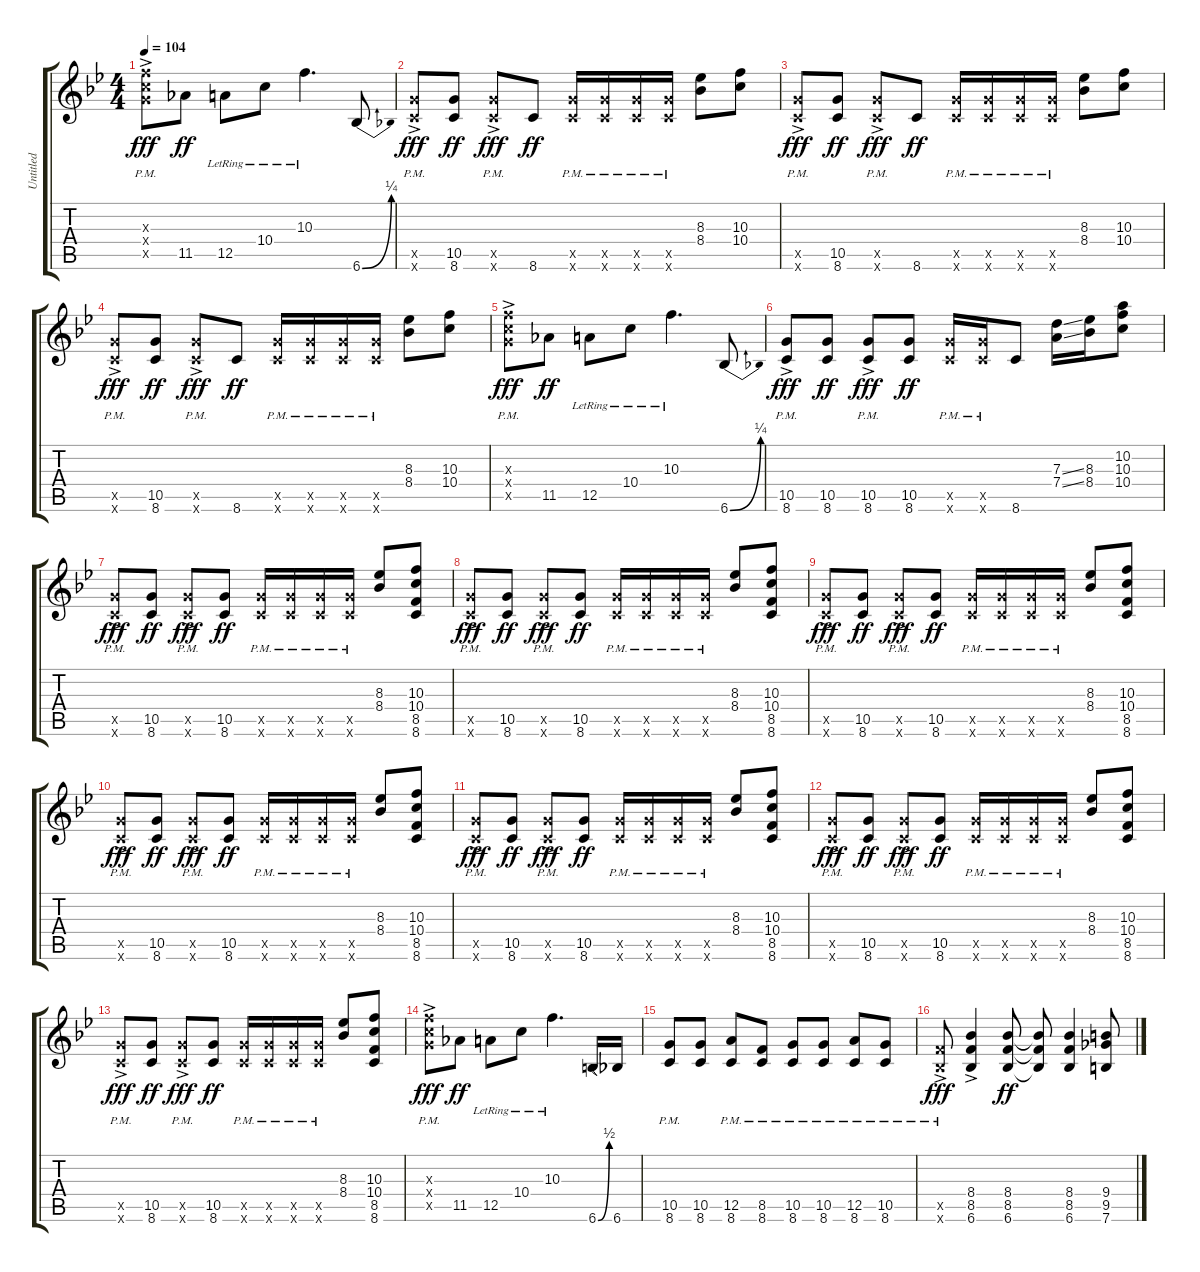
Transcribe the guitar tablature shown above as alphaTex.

\track ("Untitled" "Untitled") {instrument distortionguitar}
\staff {score tabs}
\tuning (E4 B3 G3 D3 A2 E2) {hide}
\ts (4 4)
\tempo 104
\clef g2
\ks bb
(10.3{ac pm x} 10.4{ac pm x} 10.5{ac pm x}).8{dy fff} 11.5.8{dy ff} 12.5{lr}.8 10.4{lr}.8 10.3{lr}.4{d} 6.6{be (bend 0 0 60 1)}.8 |
(10.5{ac pm x} 8.6{ac pm x}).8{dy fff} (10.5 8.6).8{dy ff} (10.5{ac pm x} 8.6{ac pm x}).8{dy fff} 8.6.8{dy ff} (10.5{pm x} 8.6{pm x}).16 (10.5{pm x} 8.6{pm x}).16 (10.5{pm x} 8.6{pm x}).16 (10.5{pm x} 8.6{pm x}).16 (8.3 8.4).8 (10.3 10.4).8 |
(10.5{ac pm x} 8.6{ac pm x}).8{dy fff} (10.5 8.6).8{dy ff} (10.5{ac pm x} 8.6{ac pm x}).8{dy fff} 8.6.8{dy ff} (10.5{pm x} 8.6{pm x}).16 (10.5{pm x} 8.6{pm x}).16 (10.5{pm x} 8.6{pm x}).16 (10.5{pm x} 8.6{pm x}).16 (8.3 8.4).8 (10.3 10.4).8 |
(10.5{ac pm x} 8.6{ac pm x}).8{dy fff} (10.5 8.6).8{dy ff} (10.5{ac pm x} 8.6{ac pm x}).8{dy fff} 8.6.8{dy ff} (10.5{pm x} 8.6{pm x}).16 (10.5{pm x} 8.6{pm x}).16 (10.5{pm x} 8.6{pm x}).16 (10.5{pm x} 8.6{pm x}).16 (8.3 8.4).8 (10.3 10.4).8 |
(10.3{ac pm x} 10.4{ac pm x} 10.5{ac pm x}).8{dy fff} 11.5.8{dy ff} 12.5{lr}.8 10.4{lr}.8 10.3{lr}.4{d} 6.6{be (bend 0 0 60 1)}.8 |
(10.5{ac pm} 8.6{ac pm}).8{dy fff} (10.5 8.6).8{dy ff} (10.5{ac pm} 8.6{ac pm}).8{dy fff} (10.5 8.6).8{dy ff} (10.5{pm x} 8.6{pm x}).16 (10.5{pm x} 8.6{pm x}).16 8.6.8 (7.3{ss} 7.4{ss}).16 (8.3 8.4).16 (10.2 10.3 10.4).8 |
(10.5{ac pm x} 8.6{ac pm x}).8{dy fff} (10.5 8.6).8{dy ff} (10.5{ac pm x} 8.6{ac pm x}).8{dy fff} (10.5 8.6).8{dy ff} (10.5{pm x} 8.6{pm x}).16 (10.5{pm x} 8.6{pm x}).16 (10.5{pm x} 8.6{pm x}).16 (10.5{pm x} 8.6{pm x}).16 (8.3 8.4).8 (10.3 10.4 8.5 8.6).8 |
(10.5{ac pm x} 8.6{ac pm x}).8{dy fff} (10.5 8.6).8{dy ff} (10.5{ac pm x} 8.6{ac pm x}).8{dy fff} (10.5 8.6).8{dy ff} (10.5{pm x} 8.6{pm x}).16 (10.5{pm x} 8.6{pm x}).16 (10.5{pm x} 8.6{pm x}).16 (10.5{pm x} 8.6{pm x}).16 (8.3 8.4).8 (10.3 10.4 8.5 8.6).8 |
(10.5{ac pm x} 8.6{ac pm x}).8{dy fff} (10.5 8.6).8{dy ff} (10.5{ac pm x} 8.6{ac pm x}).8{dy fff} (10.5 8.6).8{dy ff} (10.5{pm x} 8.6{pm x}).16 (10.5{pm x} 8.6{pm x}).16 (10.5{pm x} 8.6{pm x}).16 (10.5{pm x} 8.6{pm x}).16 (8.3 8.4).8 (10.3 10.4 8.5 8.6).8 |
(10.5{ac pm x} 8.6{ac pm x}).8{dy fff} (10.5 8.6).8{dy ff} (10.5{ac pm x} 8.6{ac pm x}).8{dy fff} (10.5 8.6).8{dy ff} (10.5{pm x} 8.6{pm x}).16 (10.5{pm x} 8.6{pm x}).16 (10.5{pm x} 8.6{pm x}).16 (10.5{pm x} 8.6{pm x}).16 (8.3 8.4).8 (10.3 10.4 8.5 8.6).8 |
(10.5{ac pm x} 8.6{ac pm x}).8{dy fff} (10.5 8.6).8{dy ff} (10.5{ac pm x} 8.6{ac pm x}).8{dy fff} (10.5 8.6).8{dy ff} (10.5{pm x} 8.6{pm x}).16 (10.5{pm x} 8.6{pm x}).16 (10.5{pm x} 8.6{pm x}).16 (10.5{pm x} 8.6{pm x}).16 (8.3 8.4).8 (10.3 10.4 8.5 8.6).8 |
(10.5{ac pm x} 8.6{ac pm x}).8{dy fff} (10.5 8.6).8{dy ff} (10.5{ac pm x} 8.6{ac pm x}).8{dy fff} (10.5 8.6).8{dy ff} (10.5{pm x} 8.6{pm x}).16 (10.5{pm x} 8.6{pm x}).16 (10.5{pm x} 8.6{pm x}).16 (10.5{pm x} 8.6{pm x}).16 (8.3 8.4).8 (10.3 10.4 8.5 8.6).8 |
(10.5{ac pm x} 8.6{ac pm x}).8{dy fff} (10.5 8.6).8{dy ff} (10.5{ac pm x} 8.6{ac pm x}).8{dy fff} (10.5 8.6).8{dy ff} (10.5{pm x} 8.6{pm x}).16 (10.5{pm x} 8.6{pm x}).16 (10.5{pm x} 8.6{pm x}).16 (10.5{pm x} 8.6{pm x}).16 (8.3 8.4).8 (10.3 10.4 8.5 8.6).8 |
(10.3{ac pm x} 10.4{ac pm x} 10.5{ac pm x}).8{dy fff} 11.5.8{dy ff} 12.5{lr}.8 10.4{lr}.8 10.3{lr}.4{d} 6.6{be (bend 0 0 60 2)}.16 6.6.16 |
(10.5{pm} 8.6{pm}).8 (10.5 8.6).8 (12.5{pm} 8.6{pm}).8 (8.5{pm} 8.6{pm}).8 (10.5{pm} 8.6{pm}).8 (10.5{pm} 8.6{pm}).8 (12.5{pm} 8.6{pm}).8 (10.5{pm} 8.6{pm}).8 |
(8.5{ac pm x} 6.6{ac pm x}).8{dy fff} (8.4{ac} 8.5{ac} 6.6{ac}).4 (8.4 8.5 6.6).8{dy ff} (8.4{t} 8.5{t} 6.6{t}).8 (8.4 8.5 6.6).4 (9.4{ss} 9.5{ss} 7.6{ss}).8
